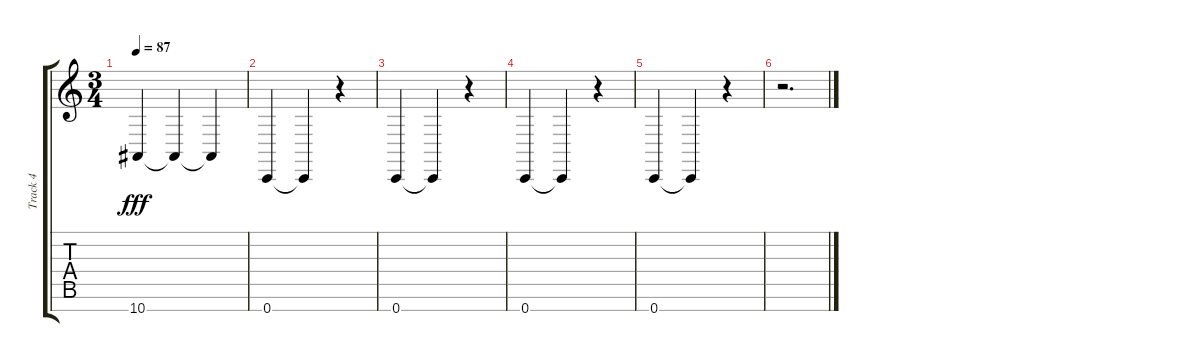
\track ("Track 4" "Track 4") {instrument timpani}
\staff {score tabs}
\tuning (F4 C4 Ab3 Eb3 Bb2 F2 C2) {hide}
\ts (3 4)
\tempo 87
\clef g2
\ks c
10.7.4{dy fff} 10.7{t}.4 10.7{t}.4 |
0.7.4 0.7{t}.4 r.4 |
0.7.4 0.7{t}.4 r.4 |
0.7.4 0.7{t}.4 r.4 |
0.7.4 0.7{t}.4 r.4 |
r.2{d}
